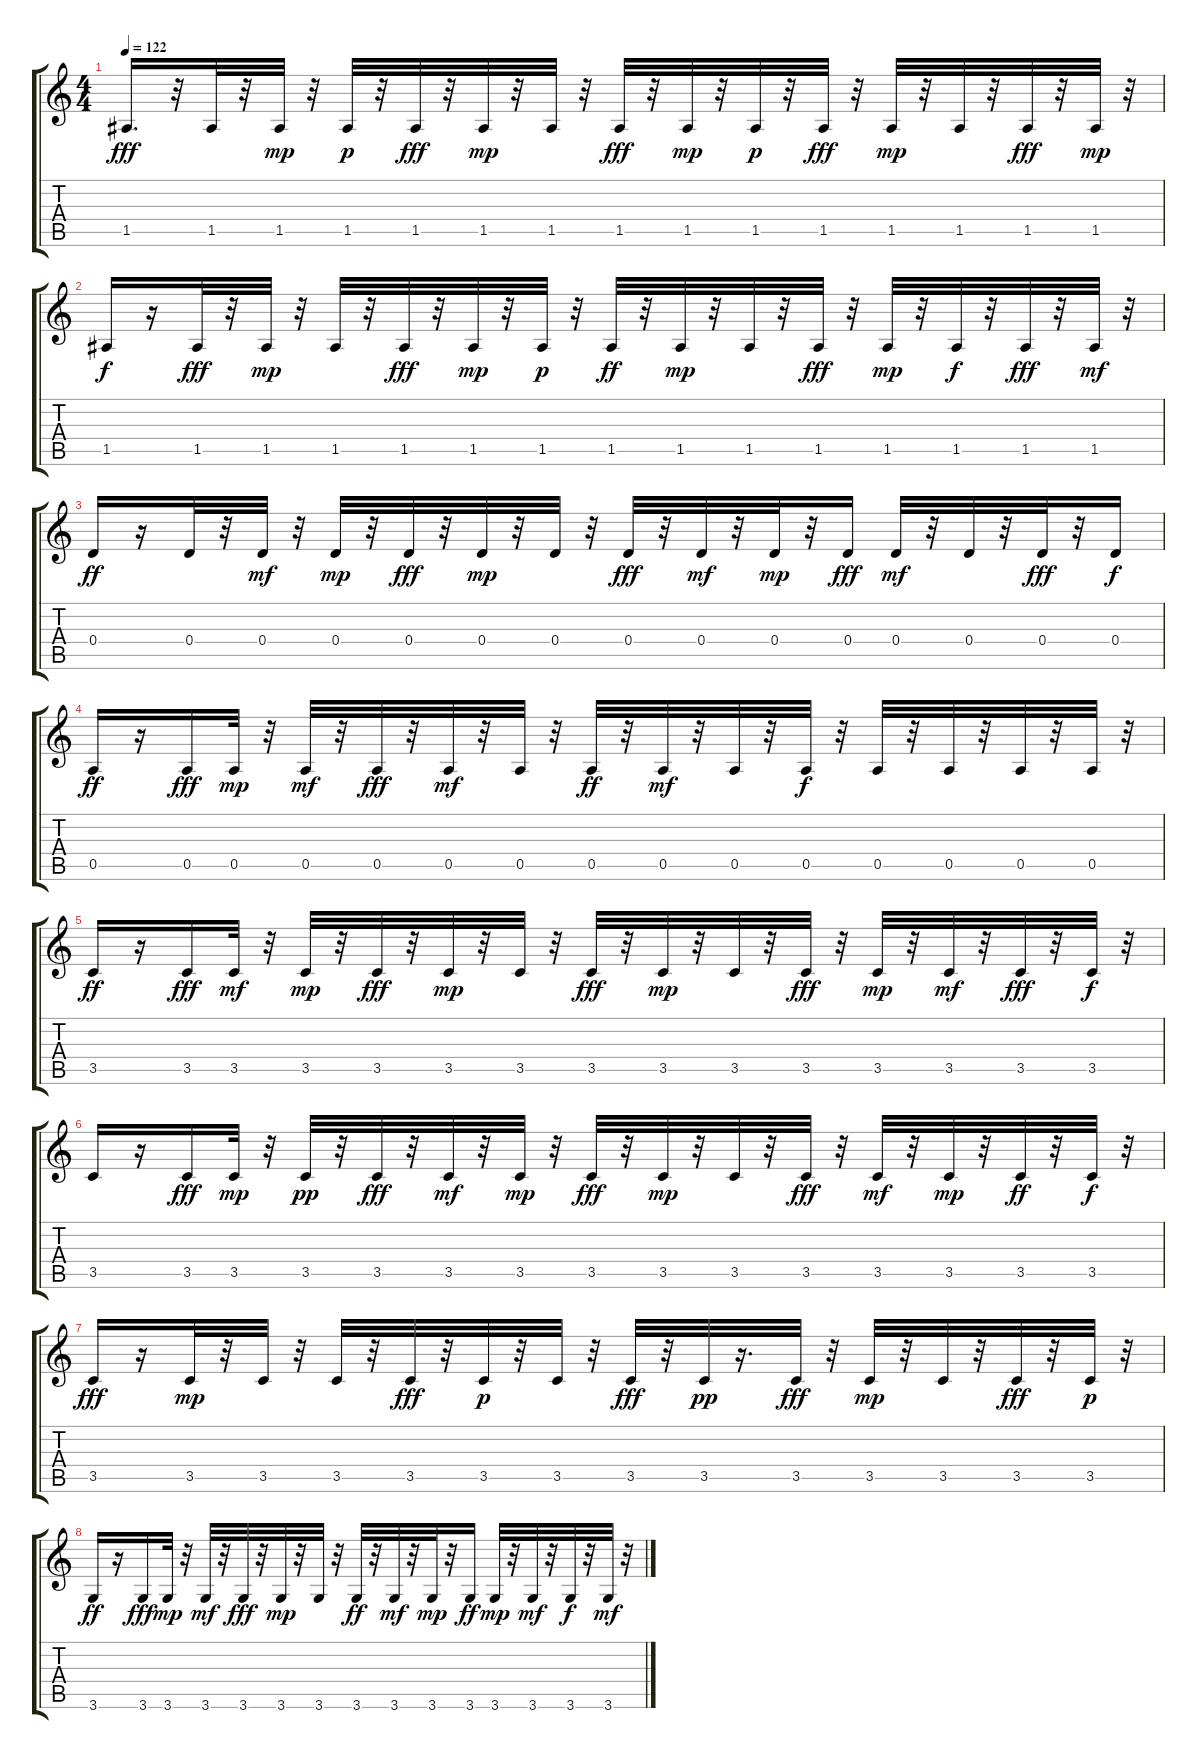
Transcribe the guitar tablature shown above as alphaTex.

\track "" {instrument synthbass2}
\staff {score tabs}
\tuning (E4 B3 G3 D3 A2 E2) {hide}
\ts (4 4)
\tempo 122
\clef g2
\ks c
1.5.16{d dy fff} r.32 1.5.32 r.32 1.5.32{dy mp} r.32 1.5.32{dy p} r.32 1.5.32{dy fff} r.32 1.5.32{dy mp} r.32 1.5.32 r.32 1.5.32{dy fff} r.32 1.5.32{dy mp} r.32 1.5.32{dy p} r.32 1.5.32{dy fff} r.32 1.5.32{dy mp} r.32 1.5.32 r.32 1.5.32{dy fff} r.32 1.5.32{dy mp} r.32 |
1.5.16{dy f} r.16 1.5.32{dy fff} r.32 1.5.32{dy mp} r.32 1.5.32 r.32 1.5.32{dy fff} r.32 1.5.32{dy mp} r.32 1.5.32{dy p} r.32 1.5.32{dy ff} r.32 1.5.32{dy mp} r.32 1.5.32 r.32 1.5.32{dy fff} r.32 1.5.32{dy mp} r.32 1.5.32{dy f} r.32 1.5.32{dy fff} r.32 1.5.32{dy mf} r.32 |
0.4.16{dy ff} r.16 0.4.32 r.32 0.4.32{dy mf} r.32 0.4.32{dy mp} r.32 0.4.32{dy fff} r.32 0.4.32{dy mp} r.32 0.4.32 r.32 0.4.32{dy fff} r.32 0.4.32{dy mf} r.32 0.4.32{dy mp} r.32 0.4.16{dy fff} 0.4.32{dy mf} r.32 0.4.32 r.32 0.4.32{dy fff} r.32 0.4.16{dy f} |
0.5.16{dy ff} r.16 0.5.16{dy fff} 0.5.32{dy mp} r.32 0.5.32{dy mf} r.32 0.5.32{dy fff} r.32 0.5.32{dy mf} r.32 0.5.32 r.32 0.5.32{dy ff} r.32 0.5.32{dy mf} r.32 0.5.32 r.32 0.5.32{dy f} r.32 0.5.32 r.32 0.5.32 r.32 0.5.32 r.32 0.5.32 r.32 |
3.5.16{dy ff} r.16 3.5.16{dy fff} 3.5.32{dy mf} r.32 3.5.32{dy mp} r.32 3.5.32{dy fff} r.32 3.5.32{dy mp} r.32 3.5.32 r.32 3.5.32{dy fff} r.32 3.5.32{dy mp} r.32 3.5.32 r.32 3.5.32{dy fff} r.32 3.5.32{dy mp} r.32 3.5.32{dy mf} r.32 3.5.32{dy fff} r.32 3.5.32{dy f} r.32 |
3.5.16 r.16 3.5.16{dy fff} 3.5.32{dy mp} r.32 3.5.32{dy pp} r.32 3.5.32{dy fff} r.32 3.5.32{dy mf} r.32 3.5.32{dy mp} r.32 3.5.32{dy fff} r.32 3.5.32{dy mp} r.32 3.5.32 r.32 3.5.32{dy fff} r.32 3.5.32{dy mf} r.32 3.5.32{dy mp} r.32 3.5.32{dy ff} r.32 3.5.32{dy f} r.32 |
3.5.16{dy fff} r.16 3.5.32{dy mp} r.32 3.5.32 r.32 3.5.32 r.32 3.5.32{dy fff} r.32 3.5.32{dy p} r.32 3.5.32 r.32 3.5.32{dy fff} r.32 3.5.32{dy pp} r.16{d} 3.5.32{dy fff} r.32 3.5.32{dy mp} r.32 3.5.32 r.32 3.5.32{dy fff} r.32 3.5.32{dy p} r.32 |
3.6.16{dy ff} r.16 3.6.16{dy fff} 3.6.32{dy mp} r.32 3.6.32{dy mf} r.32 3.6.32{dy fff} r.32 3.6.32{dy mp} r.32 3.6.32 r.32 3.6.32{dy ff} r.32 3.6.32{dy mf} r.32 3.6.32{dy mp} r.32 3.6.16{dy ff} 3.6.32{dy mp} r.32 3.6.32{dy mf} r.32 3.6.32{dy f} r.32 3.6.32{dy mf} r.32
